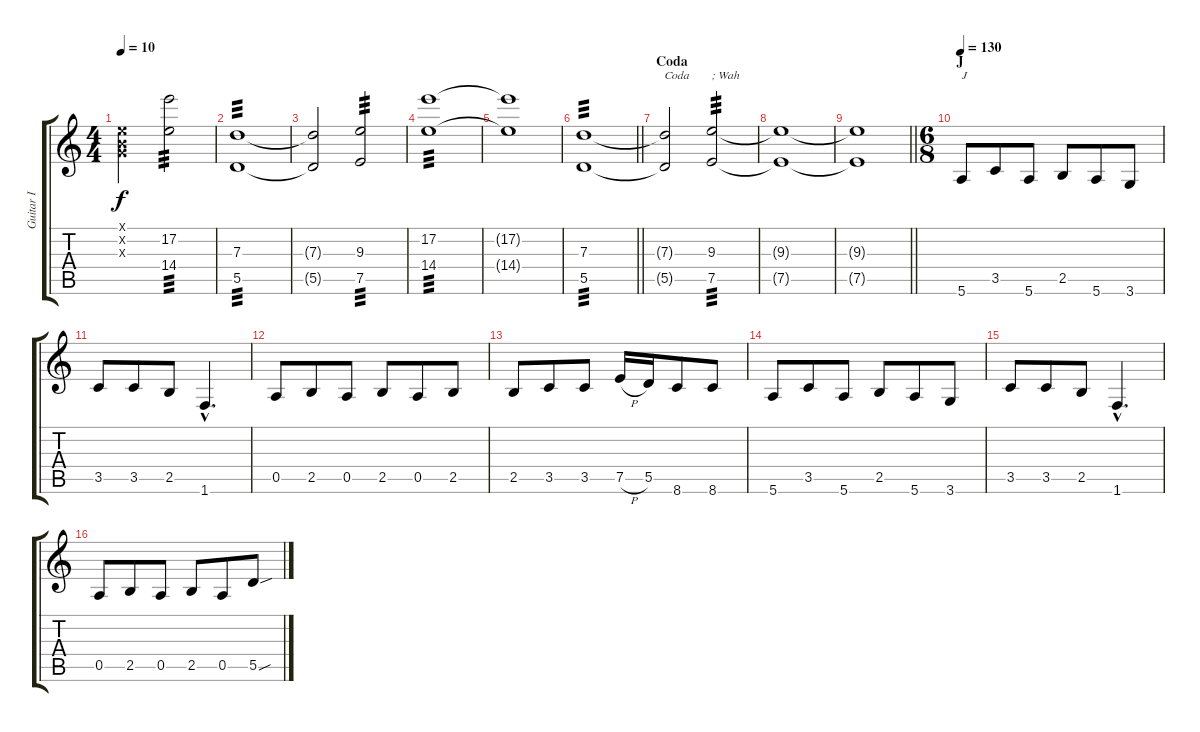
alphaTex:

\track ("Guitar I" "Guitar I") {instrument overdrivenguitar}
\staff {score tabs}
\tuning (E4 B3 G3 D3 A2 E2) {hide}
\ts (4 4)
\tempo 10
\clef g2
\ks c
(0.1{x} 0.2{x} 0.3{x}).2{dy f} (17.2 14.4).2{tp 3} |
(7.3 5.5).1{tp 3} |
(7.3{t} 5.5{t}).2 (9.3 7.5).2{tp 3} |
(17.2 14.4).1{tp 3} |
(17.2{t} 14.4{t}).1 |
\barLineRight lightlight
(7.3 5.5).1{tp 3} |
\section ("" "Coda")
(7.3{t} 5.5{t}).2{txt "Coda"} (9.3 7.5).2{txt "; Wah" tp 3} |
(9.3{t} 7.5{t}).1 |
\barLineRight lightlight
(9.3{t} 7.5{t}).1 |
\ts (6 8)
\section ("" "J")
\tempo 130
5.6.8{txt "J"} 3.5.8 5.6.8 2.5.8 5.6.8 3.6.8 |
3.5.8 3.5.8 2.5.8 1.6{hac}.4{d} |
0.5.8 2.5.8 0.5.8 2.5.8 0.5.8 2.5.8 |
2.5.8 3.5.8 3.5.8 7.5{h}.16 5.5.16 8.6.8 8.6.8 |
5.6.8 3.5.8 5.6.8 2.5.8 5.6.8 3.6.8 |
3.5.8 3.5.8 2.5.8 1.6{hac}.4{d} |
0.5.8 2.5.8 0.5.8 2.5.8 0.5.8 5.5{sou}.8
